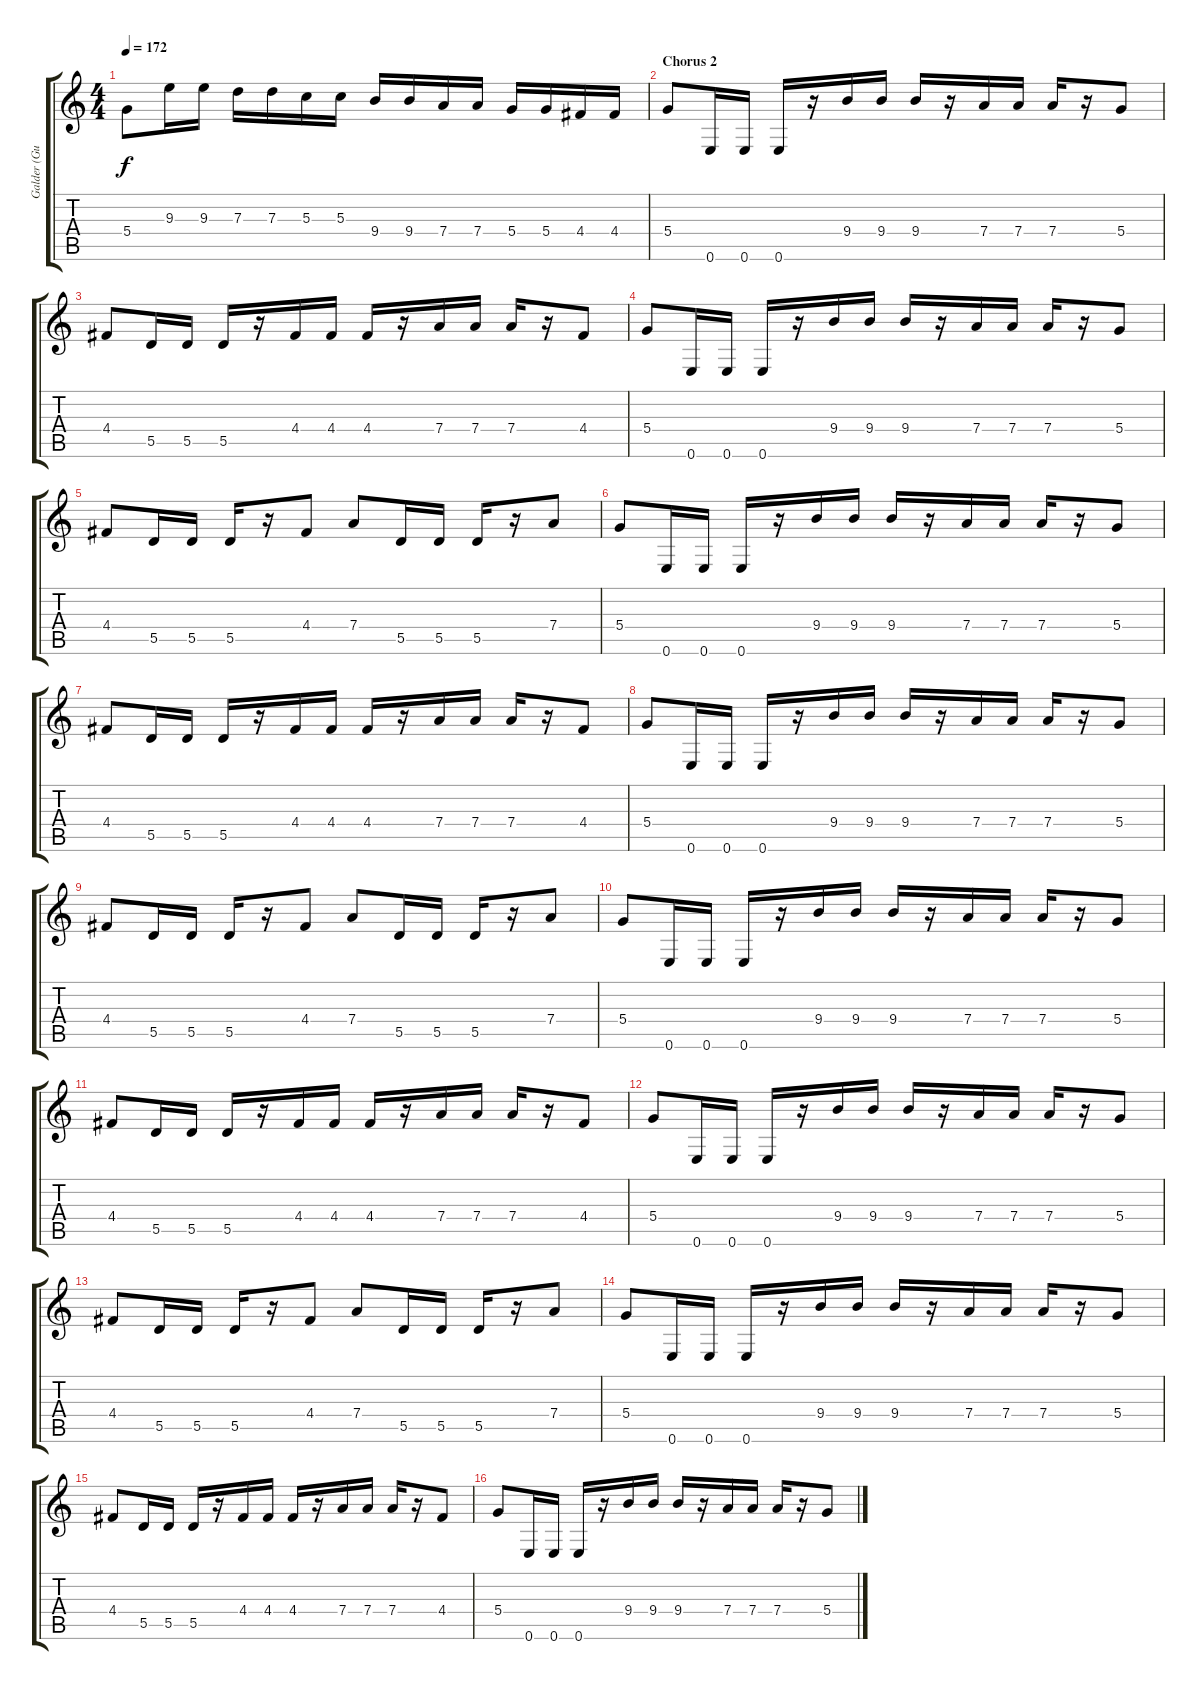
\track ("Galder (Guitar2) Solo" "Galder (Gu") {instrument distortionguitar}
\staff {score tabs}
\tuning (E4 B3 G3 D3 A2 E2) {hide}
\ts (4 4)
\tempo 172
\clef g2
\ks c
5.4.8{dy f} 9.3.16 9.3.16 7.3.16 7.3.16 5.3.16 5.3.16 9.4.16 9.4.16 7.4.16 7.4.16 5.4.16 5.4.16 4.4.16 4.4.16 |
\section ("" "Chorus 2")
5.4.8 0.6.16 0.6.16 0.6.16 r.16 9.4.16 9.4.16 9.4.16 r.16 7.4.16 7.4.16 7.4.16 r.16 5.4.8 |
4.4.8 5.5.16 5.5.16 5.5.16 r.16 4.4.16 4.4.16 4.4.16 r.16 7.4.16 7.4.16 7.4.16 r.16 4.4.8 |
5.4.8 0.6.16 0.6.16 0.6.16 r.16 9.4.16 9.4.16 9.4.16 r.16 7.4.16 7.4.16 7.4.16 r.16 5.4.8 |
4.4.8 5.5.16 5.5.16 5.5.16 r.16 4.4.8 7.4.8 5.5.16 5.5.16 5.5.16 r.16 7.4.8 |
5.4.8 0.6.16 0.6.16 0.6.16 r.16 9.4.16 9.4.16 9.4.16 r.16 7.4.16 7.4.16 7.4.16 r.16 5.4.8 |
4.4.8 5.5.16 5.5.16 5.5.16 r.16 4.4.16 4.4.16 4.4.16 r.16 7.4.16 7.4.16 7.4.16 r.16 4.4.8 |
5.4.8 0.6.16 0.6.16 0.6.16 r.16 9.4.16 9.4.16 9.4.16 r.16 7.4.16 7.4.16 7.4.16 r.16 5.4.8 |
4.4.8 5.5.16 5.5.16 5.5.16 r.16 4.4.8 7.4.8 5.5.16 5.5.16 5.5.16 r.16 7.4.8 |
5.4.8 0.6.16 0.6.16 0.6.16 r.16 9.4.16 9.4.16 9.4.16 r.16 7.4.16 7.4.16 7.4.16 r.16 5.4.8 |
4.4.8 5.5.16 5.5.16 5.5.16 r.16 4.4.16 4.4.16 4.4.16 r.16 7.4.16 7.4.16 7.4.16 r.16 4.4.8 |
5.4.8 0.6.16 0.6.16 0.6.16 r.16 9.4.16 9.4.16 9.4.16 r.16 7.4.16 7.4.16 7.4.16 r.16 5.4.8 |
4.4.8 5.5.16 5.5.16 5.5.16 r.16 4.4.8 7.4.8 5.5.16 5.5.16 5.5.16 r.16 7.4.8 |
5.4.8 0.6.16 0.6.16 0.6.16 r.16 9.4.16 9.4.16 9.4.16 r.16 7.4.16 7.4.16 7.4.16 r.16 5.4.8 |
4.4.8 5.5.16 5.5.16 5.5.16 r.16 4.4.16 4.4.16 4.4.16 r.16 7.4.16 7.4.16 7.4.16 r.16 4.4.8 |
5.4.8 0.6.16 0.6.16 0.6.16 r.16 9.4.16 9.4.16 9.4.16 r.16 7.4.16 7.4.16 7.4.16 r.16 5.4.8
